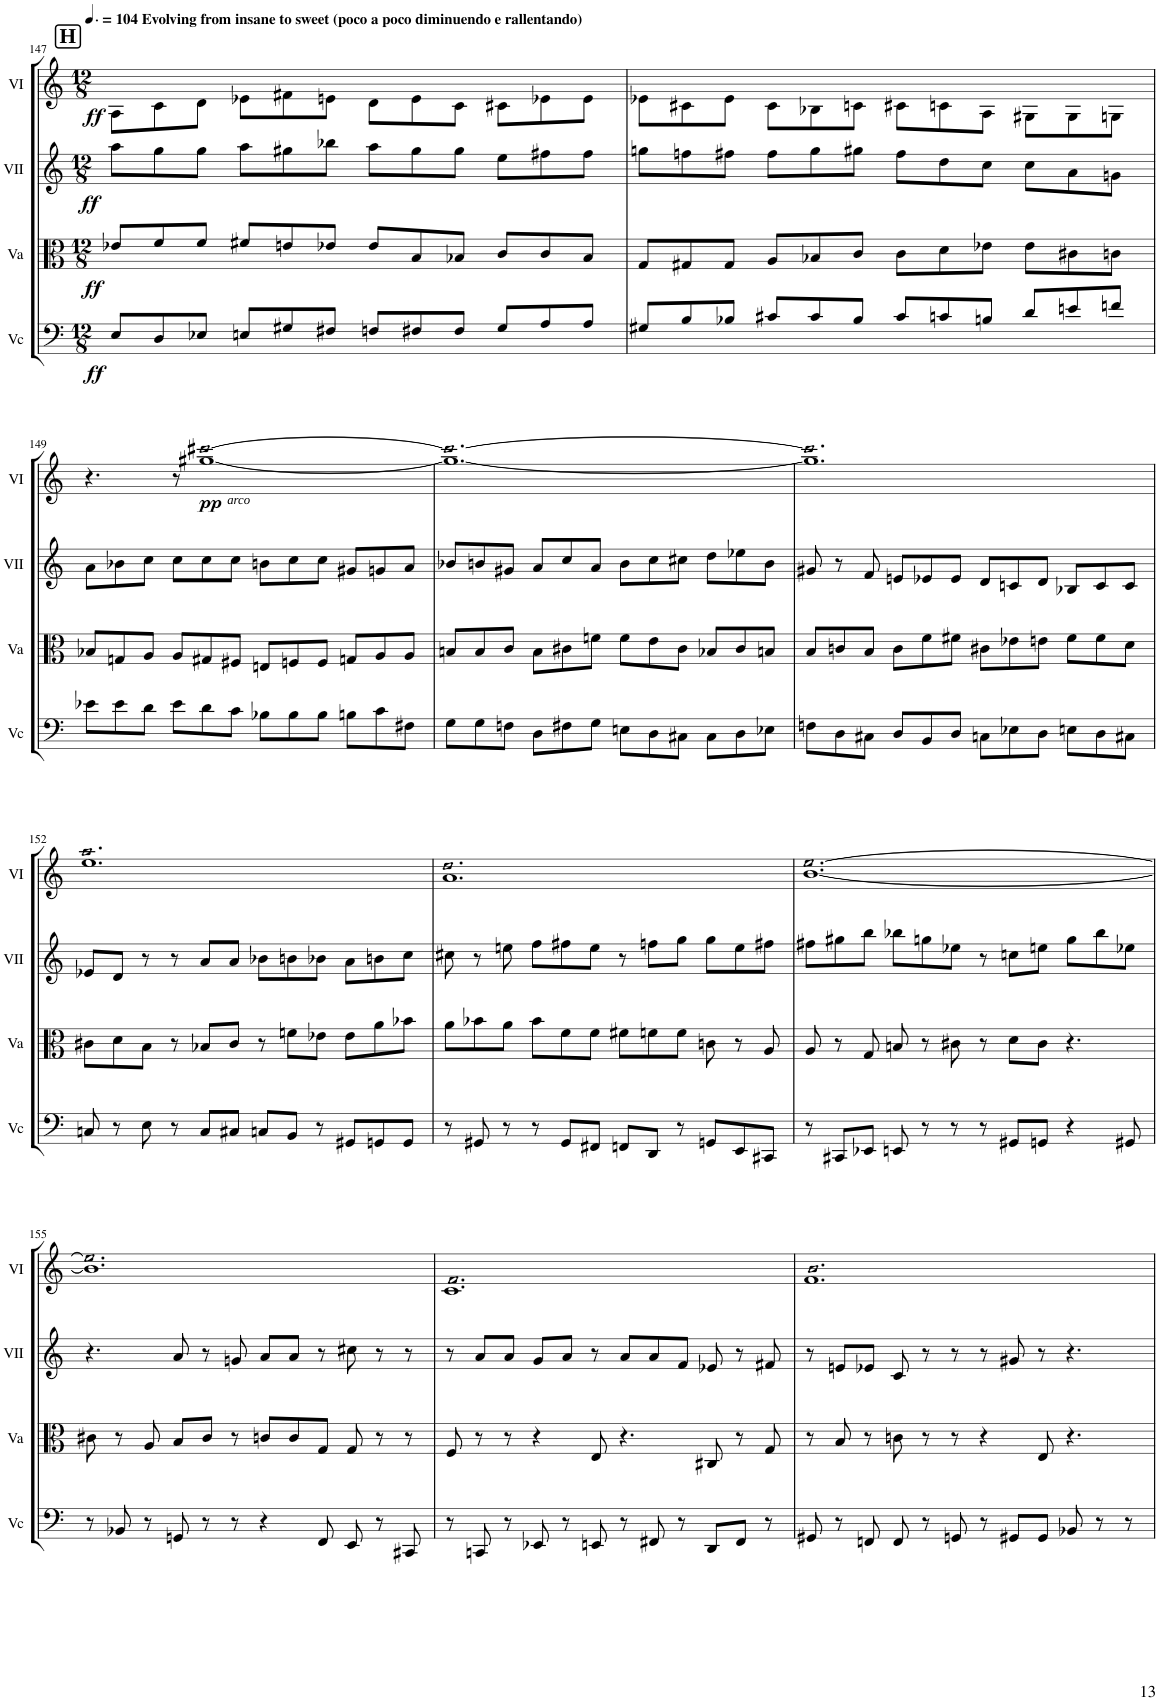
**kern	**dynam	**kern	**dynam	**kern	**dynam	**kern	**dynam
*part4	*part4	*part3	*part3	*part2	*part2	*part1	*part1
*staff4	*staff4	*staff3	*staff3	*staff2	*staff2	*staff1	*staff1
*I"Vc	*	*I"Va	*	*I"VII	*	*I"VI	*
*I'Vc	*	*I'Va	*	*I'VII	*	*I'VI	*
!!LO:PB:g=z
*clefF4	*	*clefC3	*	*clefG2	*	*clefG2	*
*k[]	*	*k[]	*	*k[]	*	*k[]	*
*M12/8	*	*M12/8	*	*M12/8	*	*M12/8	*
*MM156	*	*MM156	*	*MM156	*	*MM156	*
!!LO:REH:place=s1:a:B:cj:fs=14.284:t=H
=147	=147	=147	=147	=147	=147	=147	=147
!	!	!	!	!	!	!LO:TX:a:B:t=Evolving from insane to sweet (poco a poco diminuendo e rallentando)	!
!	!LO:DY:b	!	!LO:DY:b	!	!LO:DY:b	!	!LO:DY:b
8E/L	ff	8e-X/L	ff	8aa\L	ff	8A\L	ff
8D/	.	8f/	.	8gg\	.	8c\	.
8E-X/J	.	8f/J	.	8gg\J	.	8d\J	.
8En/L	.	8f#X/L	.	8aa\L	.	8e-X\L	.
8G#X/	.	8en/	.	8gg#X\	.	8f#X\	.
8F#X/J	.	8e-X/J	.	8bb-X\J	.	8en\J	.
8Fn/L	.	8e-/L	.	8aa\L	.	8d\L	.
8F#X/	.	8B/	.	8gg#\	.	8e\	.
8F#/J	.	8B-X/J	.	8gg#\J	.	8c\J	.
8G#/L	.	8c/L	.	8ee\L	.	8c#X\L	.
8A/	.	8c/	.	8ff#X\	.	8e-X\	.
8A/J	.	8B-/J	.	8ff#\J	.	8e-\J	.
=148	=148	=148	=148	=148	=148	=148	=148
8G#X/L	.	8G/L	.	8ggn\L	.	8e-X\L	.
8B/	.	8G#X/	.	8ffn\	.	8c#X\	.
8B-X/J	.	8G#/J	.	8ff#X\J	.	8e-\J	.
8c#X/L	.	8A/L	.	8ff#\L	.	8c#\L	.
8c#/	.	8B-X/	.	8gg\	.	8B-X\	.
8B-/J	.	8c/J	.	8gg#X\J	.	8cn\J	.
8c#/L	.	8c\L	.	8ff#\L	.	8c#X\L	.
8cn/	.	8d\	.	8dd\	.	8cn\	.
8Bn/J	.	8e-X\J	.	8cc\J	.	8A\J	.
8d/L	.	8e-\L	.	8cc\L	.	8G#X\L	.
8en/	.	8c#X\	.	8a\	.	8G#\	.
8fn/J	.	8cn\J	.	8gn\J	.	8Gn\J	.
!!LO:LB:g=z
=149	=149	=149	=149	=149	=149	=149	=149
8e-X\L	.	8B-X/L	.	8a\L	.	4.r	.
8e-\	.	8Gn/	.	8b-X\	.	.	.
8d\J	.	8A/J	.	8cc\J	.	.	.
8e-\L	.	8A/L	.	8cc\L	.	8r	.
!	!	!	!	!	!	!LO:TX:b:i:t=arco	!
!	!	!	!	!	!	!LO:N:n=2:head=open	!LO:DY:b
8d\	.	8G#X/	.	8cc\	.	[1gg#X [1ccc#X	pp
8c\J	.	8F#X/J	.	8cc\J	.	.	.
8B-X\L	.	8En/L	.	8bn\L	.	.	.
8B-\	.	8Fn/	.	8cc\	.	.	.
8B-\J	.	8F/J	.	8cc\J	.	.	.
8Bn\L	.	8Gn/L	.	8g#X/L	.	.	.
8c\	.	8A/	.	8gn/	.	.	.
8F#X\J	.	8A/J	.	8a/J	.	.	.
=150	=150	=150	=150	=150	=150	=150	=150
!	!	!	!	!	!	!LO:N:n=2:head=open	!
8G\L	.	8Bn/L	.	8b-X/L	.	1.gg#_ 1.ccc#_	.
8G\	.	8B/	.	8bn/	.	.	.
8Fn\J	.	8c/J	.	8g#X/J	.	.	.
8D\L	.	8B\L	.	8a/L	.	.	.
8F#X\	.	8c#X\	.	8cc/	.	.	.
8G\J	.	8fn\J	.	8a/J	.	.	.
8En\L	.	8f\L	.	8b\L	.	.	.
8D\	.	8e\	.	8cc\	.	.	.
8C#X\J	.	8c#\J	.	8cc#X\J	.	.	.
8C#\L	.	8B-X/L	.	8dd\L	.	.	.
8D\	.	8c#/	.	8ee-X\	.	.	.
8E-X\J	.	8Bn/J	.	8b\J	.	.	.
=151	=151	=151	=151	=151	=151	=151	=151
!	!	!	!	!	!	!LO:N:n=2:head=open	!
8Fn\L	.	8B/L	.	8g#X/	.	1.gg#] 1.ccc#]	.
8D\	.	8cn/	.	8r	.	.	.
8C#X\J	.	8B/J	.	8f/	.	.	.
8D/L	.	8c\L	.	8en/L	.	.	.
8BB/	.	8f\	.	8e-X/	.	.	.
8D/J	.	8f#X\J	.	8e-/J	.	.	.
8Cn\L	.	8c#X\L	.	8d/L	.	.	.
8E-X\	.	8e-X\	.	8cn/	.	.	.
8D\J	.	8en\J	.	8d/J	.	.	.
8En\L	.	8f#\L	.	8B-X/L	.	.	.
8D\	.	8f#\	.	8c/	.	.	.
8C#X\J	.	8d\J	.	8c/J	.	.	.
!!LO:LB:g=z
=152	=152	=152	=152	=152	=152	=152	=152
!	!	!	!	!	!	!LO:N:n=2:head=open	!
8Cn/	.	8c#X\L	.	8e-X/L	.	1.ee 1.aa	.
8r	.	8d\	.	8d/J	.	.	.
8E\	.	8B\J	.	8r	.	.	.
8r	.	8r	.	8r	.	.	.
8C/L	.	8B-X/L	.	8a/L	.	.	.
8C#X/J	.	8c#/J	.	8a/J	.	.	.
8Cn/L	.	8r	.	8b-X\L	.	.	.
8BB/J	.	8fn\L	.	8bn\	.	.	.
8r	.	8e-X\J	.	8b-X\J	.	.	.
8GG#X/L	.	8e-\L	.	8a\L	.	.	.
8GGn/	.	8a\	.	8bn\	.	.	.
8GG/J	.	8b-X\J	.	8cc\J	.	.	.
=153	=153	=153	=153	=153	=153	=153	=153
!	!	!	!	!	!	!LO:N:n=2:head=open	!
8r	.	8a\L	.	8cc#X\	.	1.a 1.dd	.
8GG#X/	.	8b-X\	.	8r	.	.	.
8r	.	8a\J	.	8een\	.	.	.
8r	.	8b-\L	.	8ff\L	.	.	.
8GG#/L	.	8f\	.	8ff#X\	.	.	.
8FF#X/J	.	8f\J	.	8ee\J	.	.	.
8FFn/L	.	8f#X\L	.	8r	.	.	.
8DD/J	.	8fn\	.	8ffn\L	.	.	.
8r	.	8f\J	.	8gg\J	.	.	.
8GGn/L	.	8cn\	.	8gg\L	.	.	.
8EE/	.	8r	.	8ee\	.	.	.
8CC#X/J	.	8A/	.	8ff#X\J	.	.	.
=154	=154	=154	=154	=154	=154	=154	=154
!	!	!	!	!	!	!LO:N:n=2:head=open	!
8r	.	8A/	.	8ff#X\L	.	[1.b [1.ee	.
8CC#X/L	.	8r	.	8gg#X\	.	.	.
8EE-X/J	.	8G/	.	8bb\J	.	.	.
8EEn/	.	8Bn/	.	8bb-X\L	.	.	.
8r	.	8r	.	8ggn\	.	.	.
8r	.	8c#X\	.	8ee-X\J	.	.	.
8r	.	8r	.	8r	.	.	.
8GG#X/L	.	8d\L	.	8ccn\L	.	.	.
8GGn/J	.	8c#\J	.	8een\J	.	.	.
4r	.	4.r	.	8gg\L	.	.	.
.	.	.	.	8bb-\	.	.	.
8GG#X/	.	.	.	8ee-X\J	.	.	.
!!LO:LB:g=z
=155	=155	=155	=155	=155	=155	=155	=155
!	!	!	!	!	!	!LO:N:n=2:head=open	!
8r	.	8c#X\	.	4.r	.	1.b] 1.ee]	.
8BB-X/	.	8r	.	.	.	.	.
8r	.	8A/	.	.	.	.	.
8GGn/	.	8B/L	.	8a/	.	.	.
8r	.	8c#/J	.	8r	.	.	.
8r	.	8r	.	8gn/	.	.	.
4r	.	8cn/L	.	8a/L	.	.	.
.	.	8c/	.	8a/J	.	.	.
8FF/	.	8G/J	.	8r	.	.	.
8EE/	.	8G/	.	8cc#X\	.	.	.
8r	.	8r	.	8r	.	.	.
8CC#X/	.	8r	.	8r	.	.	.
=156	=156	=156	=156	=156	=156	=156	=156
!	!	!	!	!	!	!LO:N:n=2:head=open	!
8r	.	8F/	.	8r	.	1.c 1.f	.
8CCn/	.	8r	.	8a/L	.	.	.
8r	.	8r	.	8a/J	.	.	.
8EE-X/	.	4r	.	8g/L	.	.	.
8r	.	.	.	8a/J	.	.	.
8EEn/	.	8E/	.	8r	.	.	.
8r	.	4.r	.	8a/L	.	.	.
8FF#X/	.	.	.	8a/	.	.	.
8r	.	.	.	8f/J	.	.	.
8DD/L	.	8C#X/	.	8e-X/	.	.	.
8FF#/J	.	8r	.	8r	.	.	.
8r	.	8G/	.	8f#X/	.	.	.
=157	=157	=157	=157	=157	=157	=157	=157
!	!	!	!	!	!	!LO:N:n=2:head=open	!
8GG#X/	.	8r	.	8r	.	1.f 1.b	.
8r	.	8B/	.	8en/L	.	.	.
8FFn/	.	8r	.	8e-X/J	.	.	.
8FF/	.	8cn\	.	8c/	.	.	.
8r	.	8r	.	8r	.	.	.
8GGn/	.	8r	.	8r	.	.	.
8r	.	4r	.	8r	.	.	.
8GG#X/L	.	.	.	8g#X/	.	.	.
8GG#/J	.	8E/	.	8r	.	.	.
8BB-X/	.	4.r	.	4.r	.	.	.
8r	.	.	.	.	.	.	.
8r	.	.	.	.	.	.	.
=	=	=	=	=	=	=	=
*-	*-	*-	*-	*-	*-	*-	*-
